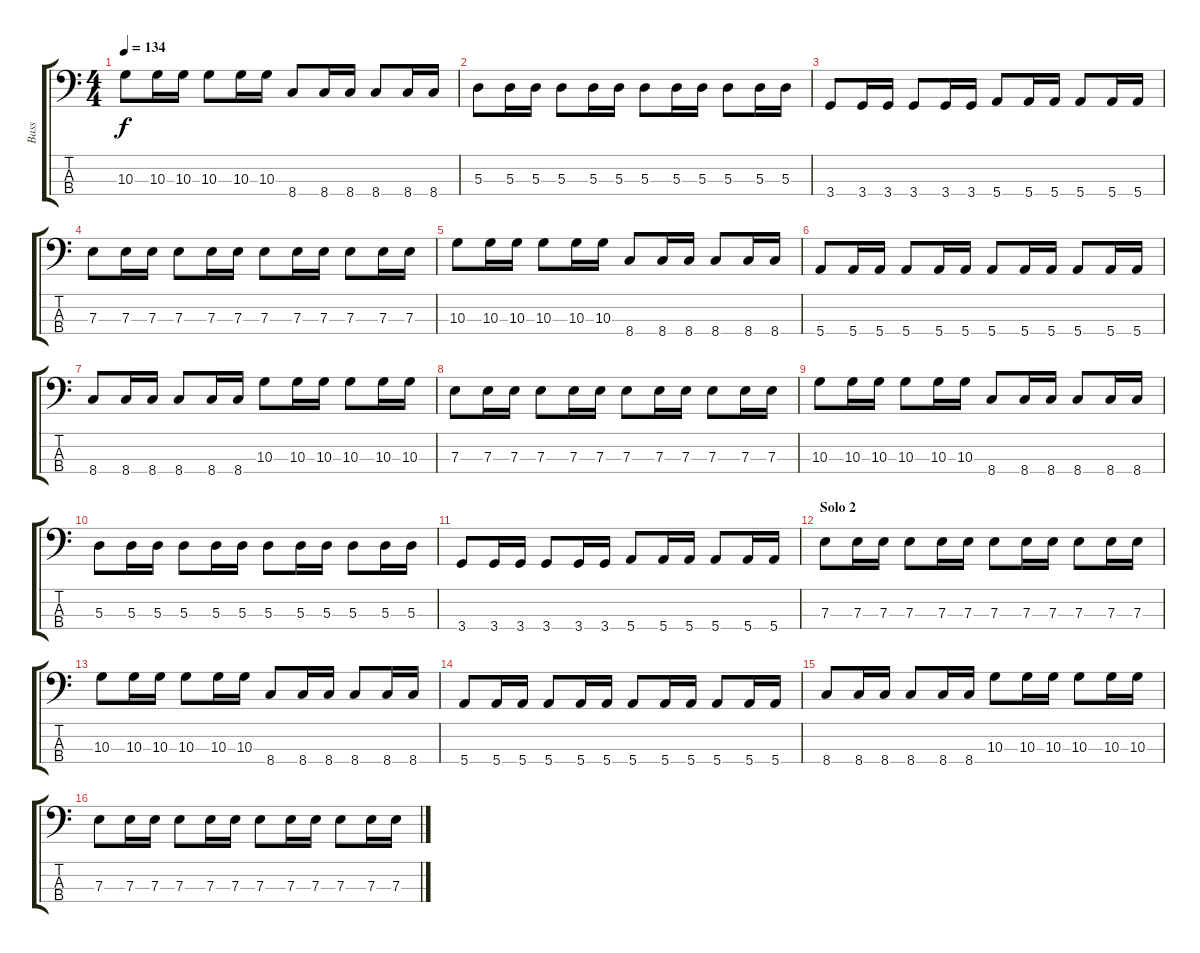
\track ("Bass" "Bass") {instrument electricbassfinger}
\staff {score tabs}
\tuning (G2 D2 A1 E1) {hide}
\ts (4 4)
\tempo 134
\clef f4
\ks c
10.3.8{dy f} 10.3.16 10.3.16 10.3.8 10.3.16 10.3.16 8.4.8 8.4.16 8.4.16 8.4.8 8.4.16 8.4.16 |
5.3.8 5.3.16 5.3.16 5.3.8 5.3.16 5.3.16 5.3.8 5.3.16 5.3.16 5.3.8 5.3.16 5.3.16 |
3.4.8 3.4.16 3.4.16 3.4.8 3.4.16 3.4.16 5.4.8 5.4.16 5.4.16 5.4.8 5.4.16 5.4.16 |
7.3.8 7.3.16 7.3.16 7.3.8 7.3.16 7.3.16 7.3.8 7.3.16 7.3.16 7.3.8 7.3.16 7.3.16 |
10.3.8 10.3.16 10.3.16 10.3.8 10.3.16 10.3.16 8.4.8 8.4.16 8.4.16 8.4.8 8.4.16 8.4.16 |
5.4.8 5.4.16 5.4.16 5.4.8 5.4.16 5.4.16 5.4.8 5.4.16 5.4.16 5.4.8 5.4.16 5.4.16 |
8.4.8 8.4.16 8.4.16 8.4.8 8.4.16 8.4.16 10.3.8 10.3.16 10.3.16 10.3.8 10.3.16 10.3.16 |
7.3.8 7.3.16 7.3.16 7.3.8 7.3.16 7.3.16 7.3.8 7.3.16 7.3.16 7.3.8 7.3.16 7.3.16 |
10.3.8 10.3.16 10.3.16 10.3.8 10.3.16 10.3.16 8.4.8 8.4.16 8.4.16 8.4.8 8.4.16 8.4.16 |
5.3.8 5.3.16 5.3.16 5.3.8 5.3.16 5.3.16 5.3.8 5.3.16 5.3.16 5.3.8 5.3.16 5.3.16 |
3.4.8 3.4.16 3.4.16 3.4.8 3.4.16 3.4.16 5.4.8 5.4.16 5.4.16 5.4.8 5.4.16 5.4.16 |
\section ("" "Solo 2")
7.3.8 7.3.16 7.3.16 7.3.8 7.3.16 7.3.16 7.3.8 7.3.16 7.3.16 7.3.8 7.3.16 7.3.16 |
10.3.8 10.3.16 10.3.16 10.3.8 10.3.16 10.3.16 8.4.8 8.4.16 8.4.16 8.4.8 8.4.16 8.4.16 |
5.4.8 5.4.16 5.4.16 5.4.8 5.4.16 5.4.16 5.4.8 5.4.16 5.4.16 5.4.8 5.4.16 5.4.16 |
8.4.8 8.4.16 8.4.16 8.4.8 8.4.16 8.4.16 10.3.8 10.3.16 10.3.16 10.3.8 10.3.16 10.3.16 |
7.3.8 7.3.16 7.3.16 7.3.8 7.3.16 7.3.16 7.3.8 7.3.16 7.3.16 7.3.8 7.3.16 7.3.16
